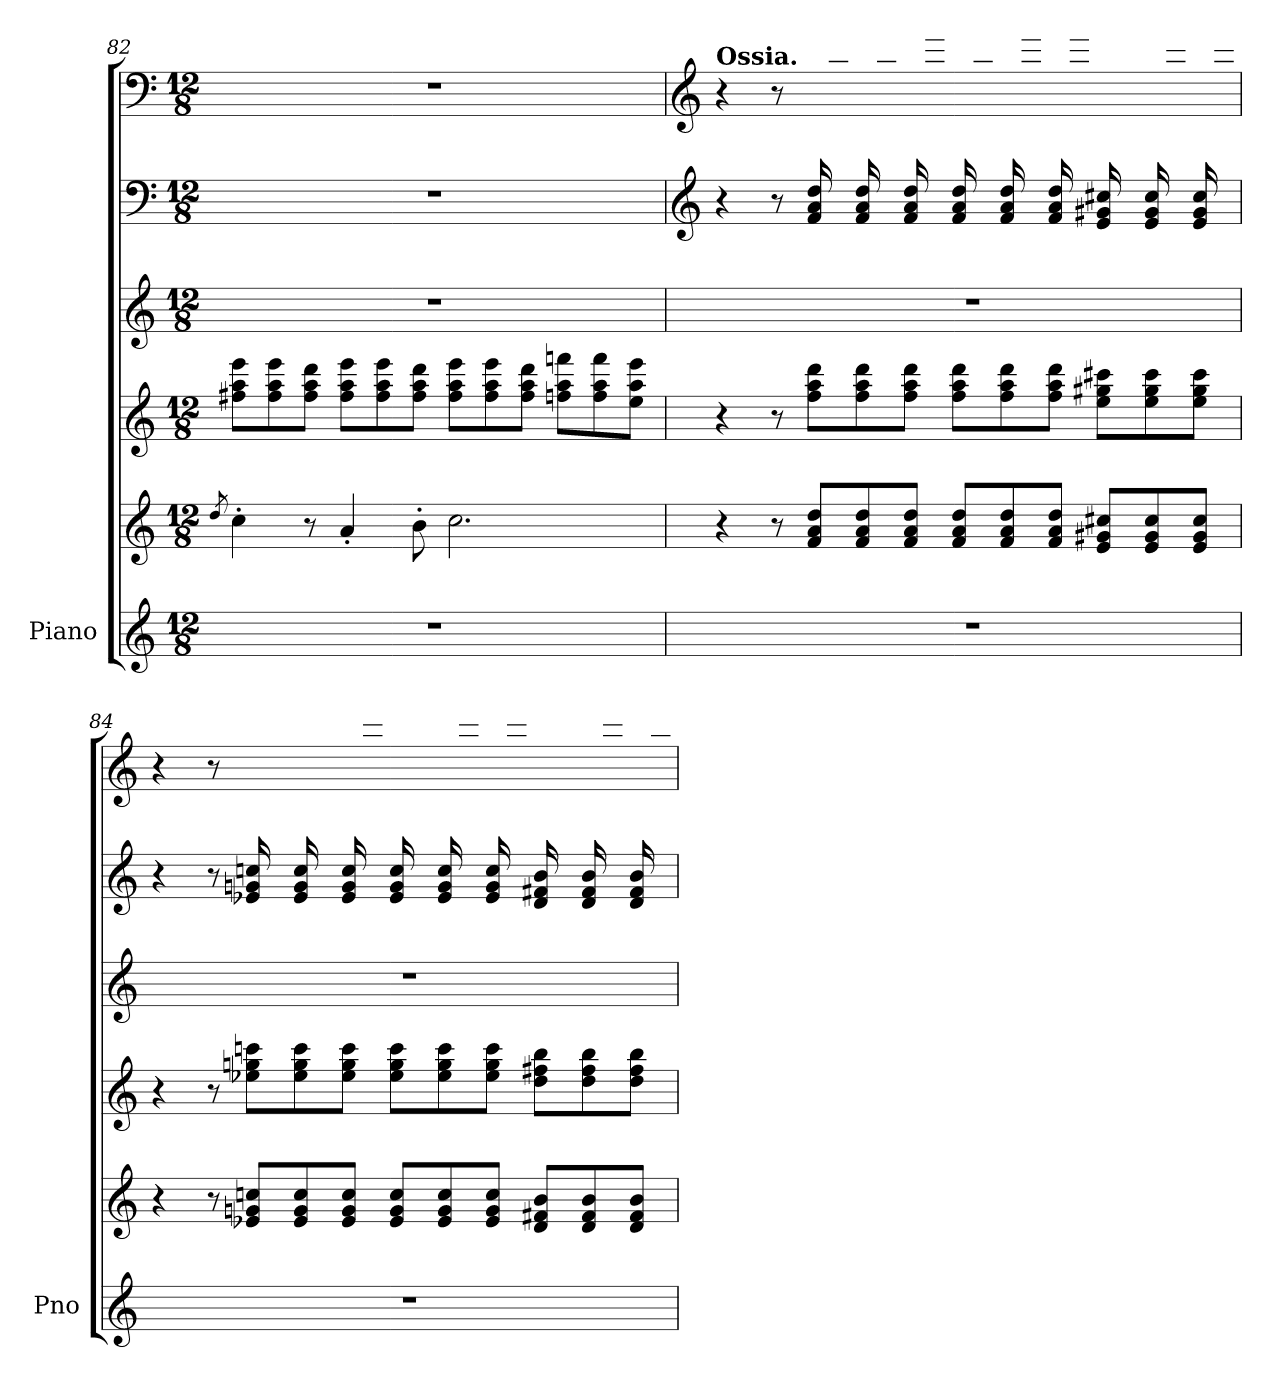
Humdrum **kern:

**kern	**kern	**kern	**kern	**kern	**kern	**dynam
*part1	*part1	*part1	*part1	*part1	*part1	*part1
*staff6	*staff5	*staff4	*staff3	*staff2	*staff1	*staff1/2/3/4/5/6
*I"Piano	*	*	*	*	*	*
*I'Pno	*	*	*	*	*	*
*clefG2	*clefG2	*clefG2	*clefG2	*clefF4	*clefF4	*
*k[]	*k[]	*k[]	*k[]	*k[]	*k[]	*
*M12/8	*M12/8	*M12/8	*M12/8	*M12/8	*M12/8	*
=82	=82	=82	=82	=82	=82	=82
.	8qdd/	.	.	.	.	.
1.r	4cc'\	8ff#X\ 8aa\ 8eee\L	1.r	1.r	1.r	.
.	.	8ff#\ 8aa\ 8eee\	.	.	.	.
.	8r	8ff#\ 8aa\ 8ddd\J	.	.	.	.
.	4a'/	8ff#\ 8aa\ 8eee\L	.	.	.	.
.	.	8ff#\ 8aa\ 8eee\	.	.	.	.
.	8b'\	8ff#\ 8aa\ 8ddd\J	.	.	.	.
.	2.cc\	8ff#\ 8aa\ 8eee\L	.	.	.	.
.	.	8ff#\ 8aa\ 8eee\	.	.	.	.
.	.	8ff#\ 8aa\ 8ddd\J	.	.	.	.
.	.	8ffn\ 8aa\ 8fffn\L	.	.	.	.
.	.	8ff\ 8aa\ 8fff\	.	.	.	.
*	*	*	*	*	*MM80	*
.	.	8ee\ 8aa\ 8eee\J	.	.	.	.
!!LO:PB:g=z
=83	=83	=83	=83	=83	=83	=83
*	*	*	*	*clefG2	*clefG2	*
*	*	*	*	*	*MM210	*
*	*	*	*	*	*^	*
!	!	!	!	!	!LO:TX:a:B:t=Ossia.	!	!
1.r	4r	4r	1.r	4r	4r	4..ryy	.
!	!	!	!	!	!	!	!LO:DY:b=4
!	!	!	!	!	!	!	!LO:DY:n=1:b=4
.	8r	8r	.	8r	8r	.	mp other-dynamics
.	8f/ 8a/ 8dd/L	8ff\ 8aa\ 8ddd\L	.	16f/ 16a/ 16dd/LL	8ryy	.	.
.	.	.	.	16ryy	.	16ee\ 16aa\	.
.	8f/ 8a/ 8dd/	8ff\ 8aa\ 8ddd\	.	16f/ 16a/ 16dd/	1ryy	16ryy	.
.	.	.	.	16ryy	.	16ee\ 16aa\	.
.	8f/ 8a/ 8dd/J	8ff\ 8aa\ 8ddd\J	.	16f/ 16a/ 16dd/	.	16ryy	.
.	.	.	.	16ryy	.	16aa\ 16eee\JJ	.
.	8f/ 8a/ 8dd/L	8ff\ 8aa\ 8ddd\L	.	16f/ 16a/ 16dd/LL	.	16ryy	.
.	.	.	.	16ryy	.	16ee\ 16aa\	.
.	8f/ 8a/ 8dd/	8ff\ 8aa\ 8ddd\	.	16f/ 16a/ 16dd/	.	16ryy	.
.	.	.	.	16ryy	.	16aa\ 16eee\	.
.	8f/ 8a/ 8dd/J	8ff\ 8aa\ 8ddd\J	.	16f/ 16a/ 16dd/	.	16ryy	.
.	.	.	.	16ryy	.	16aa\ 16eee\JJ	.
.	8e/ 8g#X/ 8cc#X/L	8ee\ 8gg#X\ 8ccc#X\L	.	16e/ 16g#X/ 16cc#X/LL	.	16ryy	.
.	.	.	.	16ryy	.	16dd#X\ 16gg#X\	.
.	8e/ 8g#/ 8cc#/	8ee\ 8gg#\ 8ccc#\	.	16e/ 16g#/ 16cc#/	.	16ryy	.
.	.	.	.	16ryy	.	16gg#\ 16ddd#X\	.
.	8e/ 8g#/ 8cc#/J	8ee\ 8gg#\ 8ccc#\J	.	16e/ 16g#/ 16cc#/	.	16ryy	.
.	.	.	.	16ryy	.	16gg#\ 16ccc#X\JJ	.
=84	=84	=84	=84	=84	=84	=84	=84
1.r	4r	4r	1.r	4r	4r	4..ryy	.
.	8r	8r	.	8r	8r	.	.
.	8e-X/ 8gn/ 8ccn/L	8ee-X\ 8ggn\ 8cccn\L	.	16e-X/ 16gn/ 16ccn/LL	8ryy	.	.
.	.	.	.	16ryy	.	16ddn\ 16ggn\	.
.	8e-/ 8g/ 8cc/	8ee-\ 8gg\ 8ccc\	.	16e-/ 16g/ 16cc/	1ryy	16ryy	.
.	.	.	.	16ryy	.	16dd\ 16gg\	.
.	8e-/ 8g/ 8cc/J	8ee-\ 8gg\ 8ccc\J	.	16e-/ 16g/ 16cc/	.	16ryy	.
.	.	.	.	16ryy	.	16gg\ 16ddd\JJ	.
.	8e-/ 8g/ 8cc/L	8ee-\ 8gg\ 8ccc\L	.	16e-/ 16g/ 16cc/LL	.	16ryy	.
.	.	.	.	16ryy	.	16dd\ 16gg\	.
.	8e-/ 8g/ 8cc/	8ee-\ 8gg\ 8ccc\	.	16e-/ 16g/ 16cc/	.	16ryy	.
.	.	.	.	16ryy	.	16gg\ 16ddd\	.
.	8e-/ 8g/ 8cc/J	8ee-\ 8gg\ 8ccc\J	.	16e-/ 16g/ 16cc/	.	16ryy	.
.	.	.	.	16ryy	.	16gg\ 16ccc\JJ	.
.	8d/ 8f#X/ 8b/L	8dd\ 8ff#X\ 8bb\L	.	16d/ 16f#X/ 16b/LL	.	16ryy	.
.	.	.	.	16ryy	.	16cc#X\ 16ff#X\	.
.	8d/ 8f#/ 8b/	8dd\ 8ff#\ 8bb\	.	16d/ 16f#/ 16b/	.	16ryy	.
.	.	.	.	16ryy	.	16ff#\ 16ccc#X\	.
.	8d/ 8f#/ 8b/J	8dd\ 8ff#\ 8bb\J	.	16d/ 16f#/ 16b/	.	16ryy	.
.	.	.	.	16ryy	.	16ff#\ 16bb\JJ	.
*	*	*	*	*	*v	*v	*
=	=	=	=	=	=	=
*-	*-	*-	*-	*-	*-	*-
